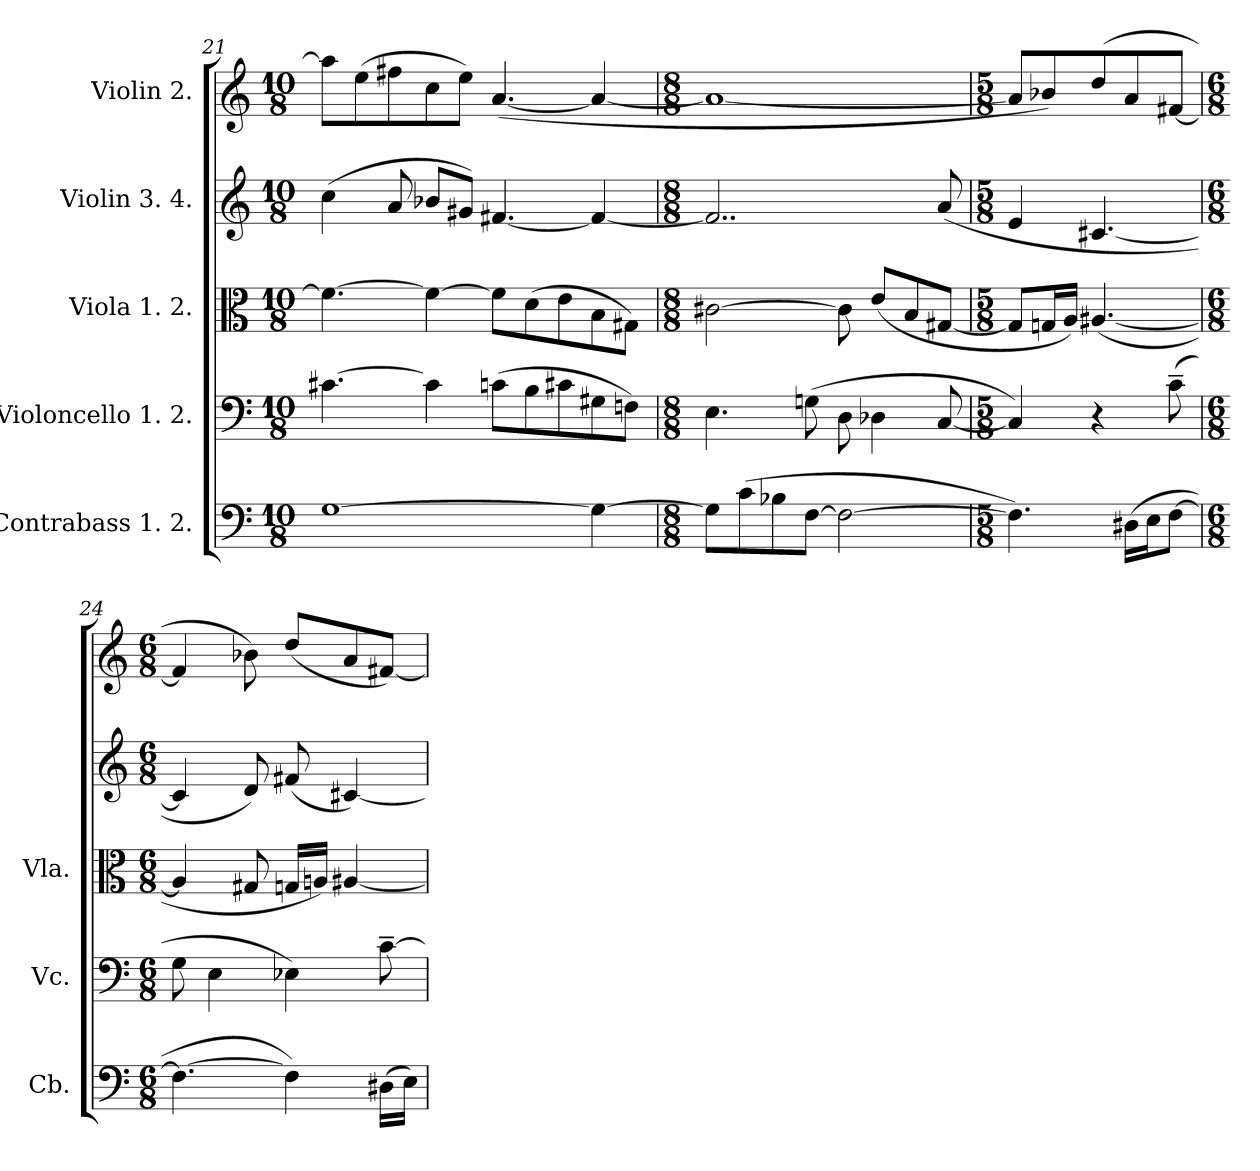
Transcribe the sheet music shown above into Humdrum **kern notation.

**kern	**kern	**kern	**kern	**kern
*part5	*part4	*part3	*part2	*part1
*staff5	*staff4	*staff3	*staff2	*staff1
*I"Contrabass 1. 2.	*I"Violoncello 1. 2.	*I"Viola 1. 2.	*I"Violin 3. 4.	*I"Violin 2.
*I'Cb.	*I'Vc.	*I'Vla.	*	*
*clefF4	*clefF4	*clefC3	*clefG2	*clefG2
*ITrd7c12	*	*	*	*
*k[]	*k[]	*k[]	*k[]	*k[]
*C:	*C:	*C:	*C:	*C:
*M10/8	*M10/8	*M10/8	*M10/8	*M10/8
=21	=21	=21	=21	=21
[>1GGi	[>4.c#Xi\	4.fi\_>	(4cci\	8aai\L]
.	.	.	.	(8eei\
.	.	.	8ai/	8ff#Xi\
.	4c#i\]	4fi\_>	8b-Xi/L	8cci\
.	.	.	8g#Xi/J)	8eei\J)
.	(8cni\L	8fi\L]	[<4.f#Xi/	([<4.ai/
.	8Bi\	(8di\	.	.
.	8c#Xi\	8ei\	.	.
4GGi\_>	8G#Xi\	8Bi\	4f#i/_<	4ai/_<
.	8Fni\J)	8G#Xi\J)	.	.
!!LO:PB:g=z
=22	=22	=22	=22	=22
*M8/8	*M8/8	*M8/8	*M8/8	*M8/8
8GGi\L]	4.Ei\	[>2c#Xi\	2..f#i/]	1ai_<
(8Ci\	.	.	.	.
8BB-Xi\	.	.	.	.
[>8FFi\J	(8Gni\	.	.	.
2FFi\_>	8Di\	8c#i\]	.	.
.	4D-Xi\	(8ei/L	.	.
.	.	8Bi/	.	.
.	[<8Ci/	[<8G#Xi/J	(8ai/	.
=23	=23	=23	=23	=23
*M5/8	*M5/8	*M5/8	*M5/8	*M5/8
4.FFi\])	4Ci/])	8G#i/L]	4ei/	8ai/L]
.	.	16Gni/L	.	8b-Xi/)
.	.	16Ai/JJ)	.	.
.	4r	([<4.A#Xi/	[<4.c#Xi/	(8ddi/
(16DD#Xi\LL	.	.	.	8ai/
16EEi\J	.	.	.	.
[>8FFi\J	(8c~i\	.	.	[<8f#Xi/J
=24	=24	=24	=24	=24
*M6/8	*M6/8	*M6/8	*M6/8	*M6/8
4.FFi\_>	8Gi\	4A#i/]	4c#i/]	4f#i/]
.	4Ei\	.	.	.
.	.	8G#Xi/	8di/)	8b-Xi\)
4FFi\])	4E-Xi\)	16Gni/LL	(8f#Xi/	(8ddi/L
.	.	16Ani/JJ)	.	.
.	.	[<4A#Xi/	[<4c#Xi/)	8ai/
(16DD#Xi\LL	[>8c~i\	.	.	[<8f#Xi/J)
16EEi\JJ)	.	.	.	.
=	=	=	=	=
*-	*-	*-	*-	*-
